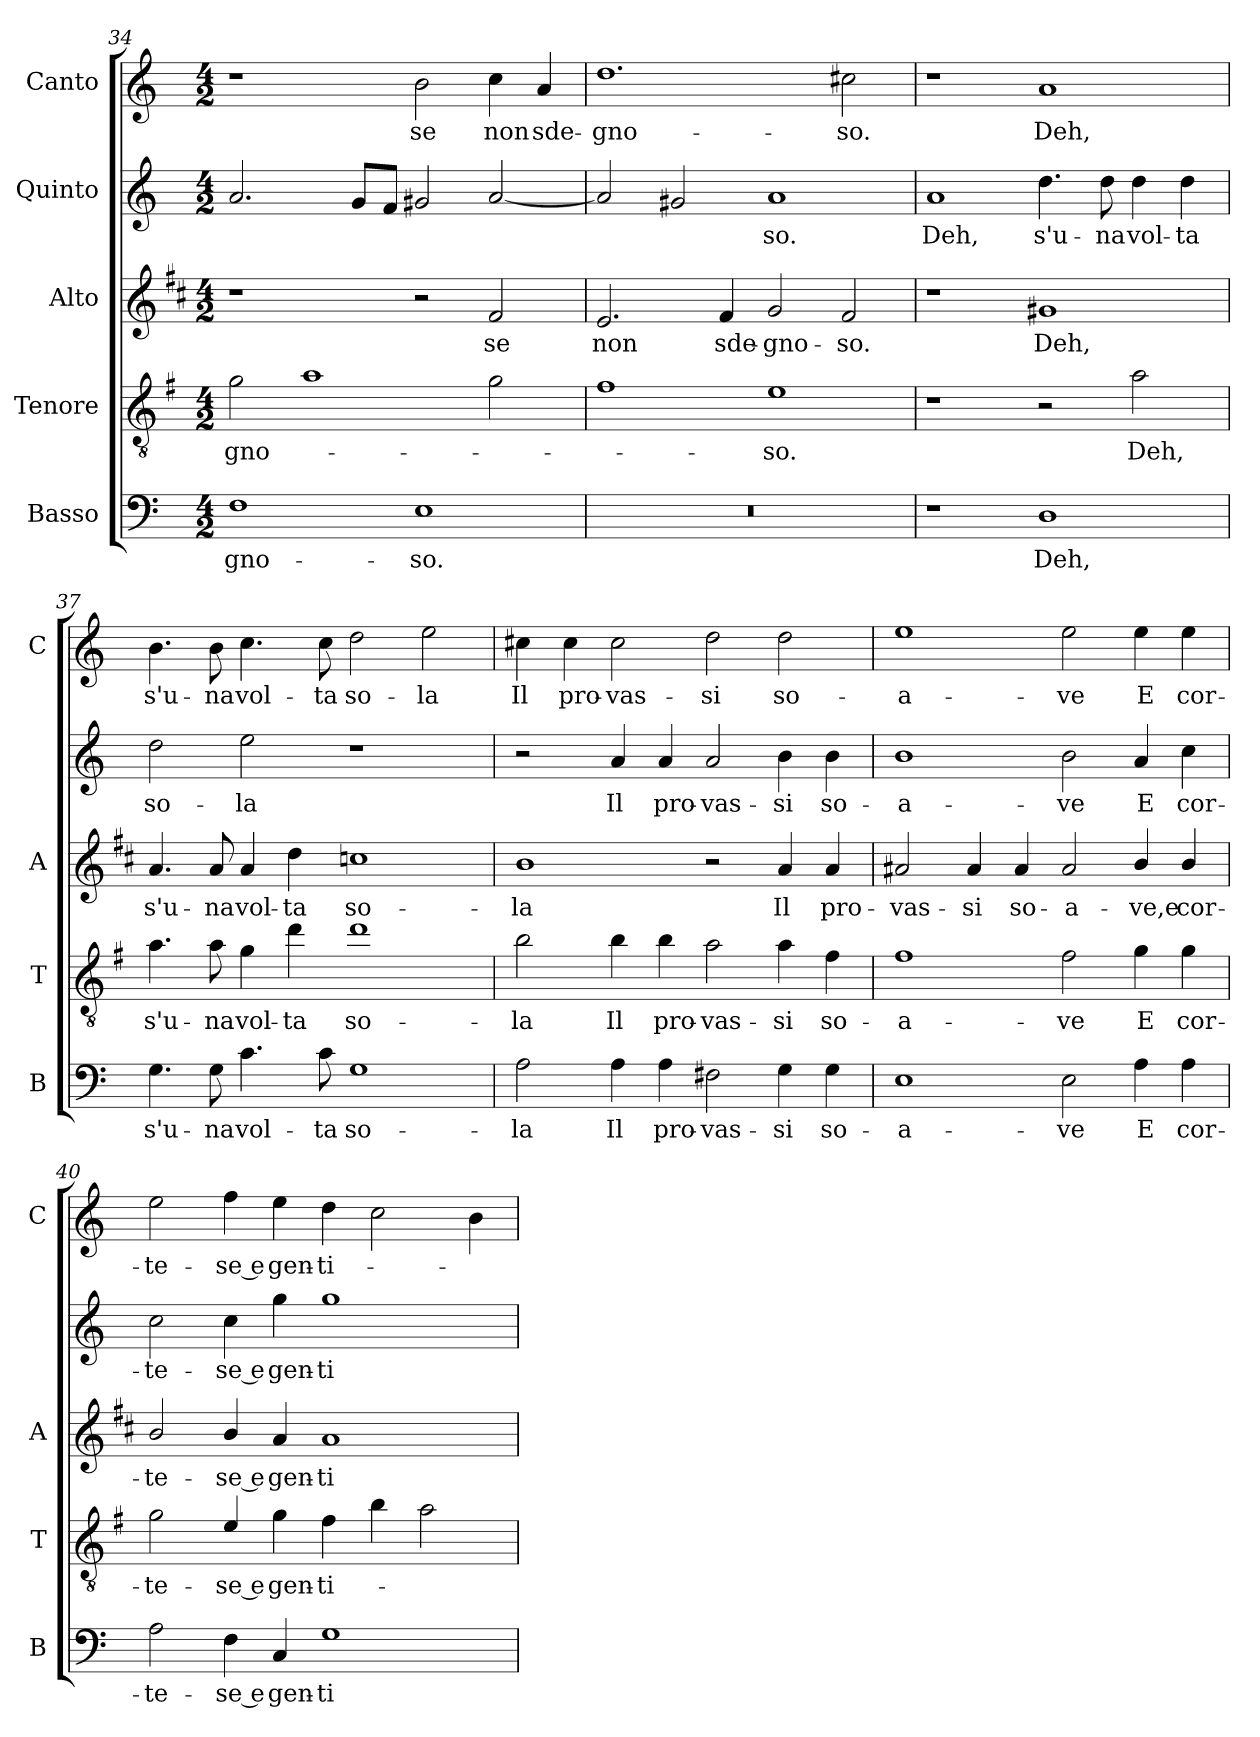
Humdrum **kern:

**kern	**text	**kern	**text	**kern	**text	**kern	**text	**kern	**text
*part5	*part5	*part4	*part4	*part3	*part3	*part2	*part2	*part1	*part1
*staff5	*staff5	*staff4	*staff4	*staff3	*staff3	*staff2	*staff2	*staff1	*staff1
*I"Basso	*	*I"Tenore	*	*I"Alto	*	*I"Quinto	*	*I"Canto	*
*I'B	*	*I'T	*	*I'A	*	*	*	*I'C	*
!!LO:LB:g=z
*clefF4	*	*clefGv2	*	*clefG2	*	*clefG2	*	*clefG2	*
*	*	*ITrd4c7	*	*ITrd1c2	*	*	*	*	*
*k[]	*	*k[]	*	*k[]	*	*k[]	*	*k[]	*
*C:	*	*C:	*	*C:	*	*C:	*	*C:	*
*M4/2	*	*M4/2	*	*M4/2	*	*M4/2	*	*M4/2	*
=34	=34	=34	=34	=34	=34	=34	=34	=34	=34
!	!LO:LY:b	!	!LO:LY:b	!	!	!	!	!	!
1F	-gno-	2c\	-gno-	1r	.	2.a/	.	1r	.
.	.	1d	.	.	.	.	.	.	.
.	.	.	.	.	.	8g/L	.	.	.
.	.	.	.	.	.	8f/J	.	.	.
!	!LO:LY:b	!	!	!	!	!	!	!	!LO:LY:b
1E	-so.	.	.	2r	.	2g#X/	.	2b\	se
!	!	!	!	!	!LO:LY:b	!	!	!	!LO:LY:b
.	.	2c\	.	2e/	se	[2a/	.	4cc\	non
!	!	!	!	!	!	!	!	!	!LO:LY:b
.	.	.	.	.	.	.	.	4a/	sde-
=35	=35	=35	=35	=35	=35	=35	=35	=35	=35
!	!	!	!	!	!LO:LY:b	!	!	!	!LO:LY:b
0r	.	1B	.	2.d/	non	2a/]	.	1.dd	-gno-
.	.	.	.	.	.	2g#X/	.	.	.
!	!	!	!	!	!LO:LY:b	!	!	!	!
.	.	.	.	4e/	sde-	.	.	.	.
!	!	!	!LO:LY:b	!	!LO:LY:b	!	!LO:LY:b	!	!
.	.	1A	-so.	2f/	-gno-	1a	-so.	.	.
!	!	!	!	!	!LO:LY:b	!	!	!	!LO:LY:b
.	.	.	.	2e/	-so.	.	.	2cc#X\	-so.
=36	=36	=36	=36	=36	=36	=36	=36	=36	=36
!	!	!	!	!	!	!	!LO:LY:b	!	!
1r	.	1r	.	1r	.	1a	Deh,	1r	.
!	!LO:LY:b	!	!	!	!LO:LY:b	!	!LO:LY:b	!	!LO:LY:b
1D	Deh,	2r	.	1f#X	Deh,	4.dd\	s'u-	1a	Deh,
!	!	!	!	!	!	!	!LO:LY:b	!	!
.	.	.	.	.	.	8dd\	-na	.	.
!	!	!	!LO:LY:b	!	!	!	!LO:LY:b	!	!
.	.	2d\	Deh,	.	.	4dd\	vol-	.	.
!	!	!	!	!	!	!	!LO:LY:b	!	!
.	.	.	.	.	.	4dd\	-ta	.	.
=37	=37	=37	=37	=37	=37	=37	=37	=37	=37
!	!LO:LY:b	!	!LO:LY:b	!	!LO:LY:b	!	!LO:LY:b	!	!LO:LY:b
4.G\	s'u-	4.d\	s'u-	4.g/	s'u-	2dd\	so-	4.b\	s'u-
!	!LO:LY:b	!	!LO:LY:b	!	!LO:LY:b	!	!	!	!LO:LY:b
8G\	-na	8d\	-na	8g/	-na	.	.	8b\	-na
!	!LO:LY:b	!	!LO:LY:b	!	!LO:LY:b	!	!LO:LY:b	!	!LO:LY:b
4.c\	vol-	4c\	vol-	4g/	vol-	2ee\	-la	4.cc\	vol-
!	!	!	!LO:LY:b	!	!LO:LY:b	!	!	!	!
.	.	4g\	-ta	4cc\	-ta	.	.	.	.
!	!LO:LY:b	!	!	!	!	!	!	!	!LO:LY:b
8c\	-ta	.	.	.	.	.	.	8cc\	-ta
!	!LO:LY:b	!	!LO:LY:b	!	!LO:LY:b	!	!	!	!LO:LY:b
1G	so-	1g	so-	1b-X	so-	1r	.	2dd\	so-
!	!	!	!	!	!	!	!	!	!LO:LY:b
.	.	.	.	.	.	.	.	2ee\	-la
!!LO:LB:g=z
=38	=38	=38	=38	=38	=38	=38	=38	=38	=38
!	!LO:LY:b	!	!LO:LY:b	!	!LO:LY:b	!	!	!	!LO:LY:b
2A\	-la	2e\	-la	1a	-la	2r	.	4cc#X\	Il
!	!	!	!	!	!	!	!	!	!LO:LY:b
.	.	.	.	.	.	.	.	4cc#\	pro-
!	!LO:LY:b	!	!LO:LY:b	!	!	!	!LO:LY:b	!	!LO:LY:b
4A\	Il	4e\	Il	.	.	4a/	Il	2cc#\	-vas-
!	!LO:LY:b	!	!LO:LY:b	!	!	!	!LO:LY:b	!	!
4A\	pro-	4e\	pro-	.	.	4a/	pro-	.	.
!	!LO:LY:b	!	!LO:LY:b	!	!	!	!LO:LY:b	!	!LO:LY:b
2F#X\	-vas-	2d\	-vas-	2r	.	2a/	-vas-	2dd\	-si
!	!LO:LY:b	!	!LO:LY:b	!	!LO:LY:b	!	!LO:LY:b	!	!LO:LY:b
4G\	-si	4d\	-si	4g/	Il	4b\	-si	2dd\	so-
!	!LO:LY:b	!	!LO:LY:b	!	!LO:LY:b	!	!LO:LY:b	!	!
4G\	so-	4B\	so-	4g/	pro-	4b\	so-	.	.
=39	=39	=39	=39	=39	=39	=39	=39	=39	=39
!	!LO:LY:b	!	!LO:LY:b	!	!LO:LY:b	!	!LO:LY:b	!	!LO:LY:b
1E	-a-	1B	-a-	2g#X/	-vas-	1b	-a-	1ee	-a-
!	!	!	!	!	!LO:LY:b	!	!	!	!
.	.	.	.	4g#/	-si	.	.	.	.
!	!	!	!	!	!LO:LY:b	!	!	!	!
.	.	.	.	4g#/	so-	.	.	.	.
!	!LO:LY:b	!	!LO:LY:b	!	!LO:LY:b	!	!LO:LY:b	!	!LO:LY:b
2E\	-ve	2B\	-ve	2g#/	-a-	2b\	-ve	2ee\	-ve
!	!LO:LY:b	!	!LO:LY:b	!	!LO:LY:b	!	!LO:LY:b	!	!LO:LY:b
4A\	E	4c\	E	4a/	-ve,e	4a/	E	4ee\	E
!	!LO:LY:b	!	!LO:LY:b	!	!LO:LY:b	!	!LO:LY:b	!	!LO:LY:b
4A\	cor-	4c\	cor-	4a/	cor-	4cc\	cor-	4ee\	cor-
=40	=40	=40	=40	=40	=40	=40	=40	=40	=40
!	!LO:LY:b	!	!LO:LY:b	!	!LO:LY:b	!	!LO:LY:b	!	!LO:LY:b
2A\	-te-	2c\	-te-	2a/	-te-	2cc\	-te-	2ee\	-te-
!	!LO:LY:b	!	!LO:LY:b	!	!LO:LY:b	!	!LO:LY:b	!	!LO:LY:b
4F\	-se e	4A/	-se e	4a/	-se e	4cc\	-se e	4ff\	-se e
!	!LO:LY:b	!	!LO:LY:b	!	!LO:LY:b	!	!LO:LY:b	!	!LO:LY:b
4C/	gen-	4c\	gen-	4g/	gen-	4gg\	gen-	4ee\	gen-
!	!LO:LY:b	!	!LO:LY:b	!	!LO:LY:b	!	!LO:LY:b	!	!LO:LY:b
1G	-ti-	4B\	-ti-	1g	-ti-	1gg	-ti-	4dd\	-ti-
.	.	4e\	.	.	.	.	.	2cc\	.
.	.	2d\	.	.	.	.	.	.	.
.	.	.	.	.	.	.	.	4b\	.
=	=	=	=	=	=	=	=	=	=
*-	*-	*-	*-	*-	*-	*-	*-	*-	*-
